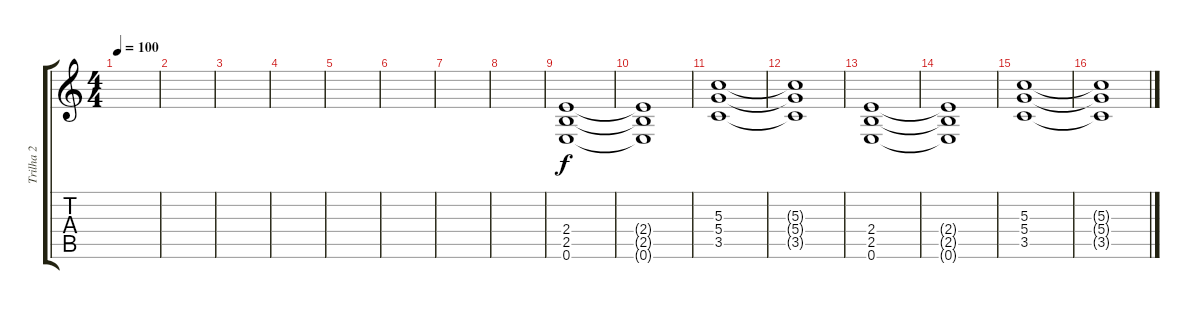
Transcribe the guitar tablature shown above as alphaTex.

\track ("Trilha 2" "Trilha 2") {instrument distortionguitar}
\staff {score tabs}
\tuning (E4 B3 G3 D3 A2 E2) {hide}
\ts (4 4)
\tempo 100
\clef g2
\ks c
|
|
|
|
|
|
|
|
(2.4 2.5 0.6).1 |
(2.4{t} 2.5{t} 0.6{t}).1 |
(5.3 5.4 3.5).1 |
(5.3{t} 5.4{t} 3.5{t}).1 |
(2.4 2.5 0.6).1 |
(2.4{t} 2.5{t} 0.6{t}).1 |
(5.3 5.4 3.5).1 |
(5.3{t} 5.4{t} 3.5{t}).1
